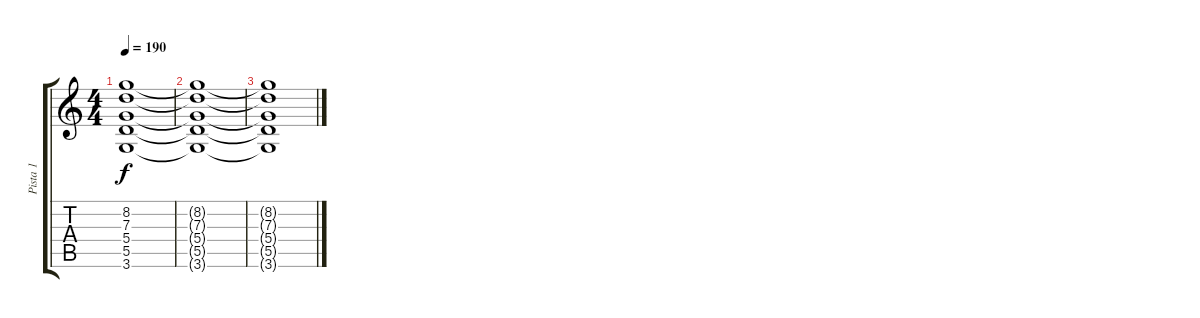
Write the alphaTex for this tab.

\track ("Pista 1" "Pista 1") {instrument distortionguitar}
\staff {score tabs}
\tuning (E4 B3 G3 D3 A2 E2) {hide}
\ts (4 4)
\tempo 190
\clef g2
\ks c
(8.2 7.3 5.4 5.5 3.6).1{dy f} |
(8.2{t} 7.3{t} 5.4{t} 5.5{t} 3.6{t}).1 |
(8.2{t} 7.3{t} 5.4{t} 5.5{t} 3.6{t}).1
